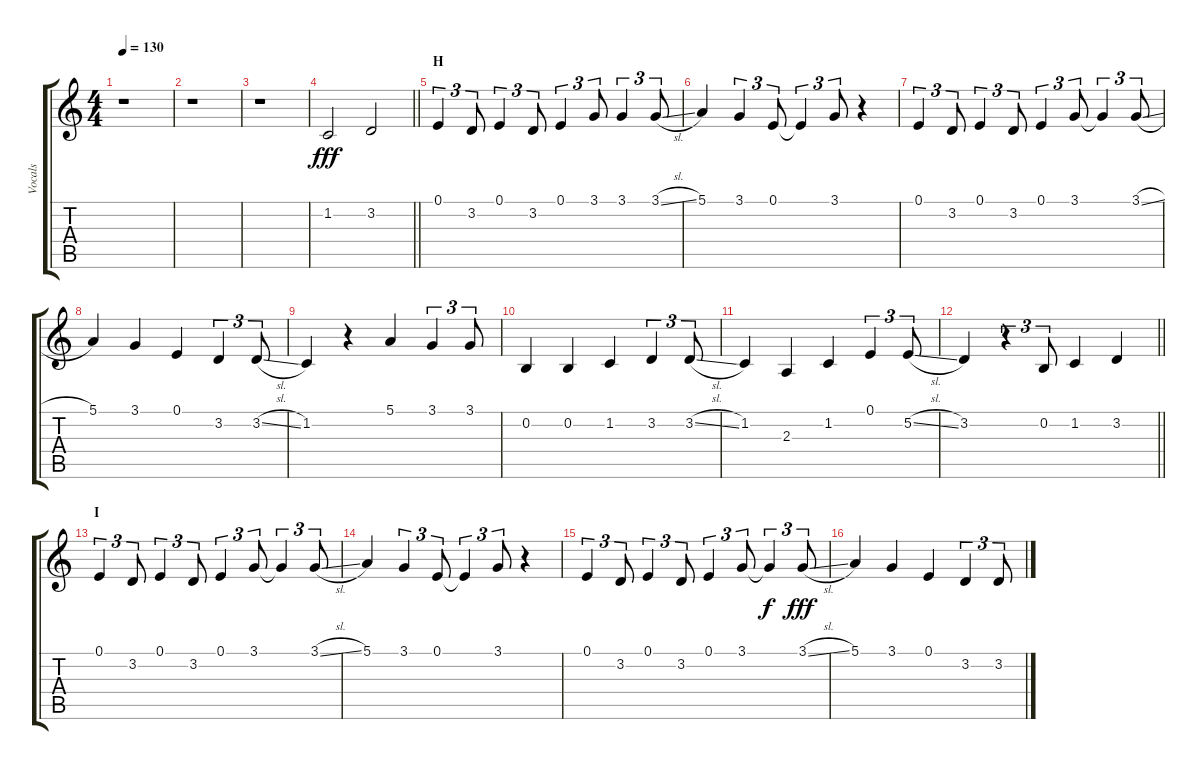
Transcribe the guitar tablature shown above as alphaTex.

\track ("Vocals" "Vocals") {instrument voiceoohs}
\staff {score tabs}
\tuning (E4 B3 G3 D3 A2 E2) {hide}
\ts (4 4)
\tempo 130
\clef g2
\ks c
r.1{dy fff} |
r.1 |
r.1 |
\barLineRight lightlight
1.2.2 3.2.2 |
\section ("" "H")
0.1.4{tu (3 2)} 3.2.8{tu (3 2)} 0.1.4{tu (3 2)} 3.2.8{tu (3 2)} 0.1.4{tu (3 2)} 3.1.8{tu (3 2)} 3.1.4{tu (3 2)} 3.1{sl}.8{tu (3 2)} |
5.1.4 3.1.4{tu (3 2)} 0.1.8{tu (3 2)} 0.1{t}.4{tu (3 2)} 3.1.8{tu (3 2)} r.4 |
0.1.4{tu (3 2)} 3.2.8{tu (3 2)} 0.1.4{tu (3 2)} 3.2.8{tu (3 2)} 0.1.4{tu (3 2)} 3.1.8{tu (3 2)} 3.1{t}.4{tu (3 2)} 3.1{sl}.8{tu (3 2)} |
5.1.4 3.1.4 0.1.4 3.2.4{tu (3 2)} 3.2{sl}.8{tu (3 2)} |
1.2.4 r.4 5.1.4 3.1.4{tu (3 2)} 3.1.8{tu (3 2)} |
0.2.4 0.2.4 1.2.4 3.2.4{tu (3 2)} 3.2{sl}.8{tu (3 2)} |
1.2.4 2.3.4 1.2.4 0.1.4{tu (3 2)} 5.2{sl}.8{tu (3 2)} |
\barLineRight lightlight
3.2.4 r.4{tu (3 2)} 0.2.8{tu (3 2)} 1.2.4 3.2.4 |
\section ("" "I")
0.1.4{tu (3 2)} 3.2.8{tu (3 2)} 0.1.4{tu (3 2)} 3.2.8{tu (3 2)} 0.1.4{tu (3 2)} 3.1.8{tu (3 2)} 3.1{t}.4{tu (3 2)} 3.1{sl}.8{tu (3 2)} |
5.1.4 3.1.4{tu (3 2)} 0.1.8{tu (3 2)} 0.1{t}.4{tu (3 2)} 3.1.8{tu (3 2)} r.4 |
0.1.4{tu (3 2)} 3.2.8{tu (3 2)} 0.1.4{tu (3 2)} 3.2.8{tu (3 2)} 0.1.4{tu (3 2)} 3.1.8{tu (3 2)} 3.1{t}.4{tu (3 2) dy f} 3.1{sl}.8{tu (3 2) dy fff} |
5.1.4 3.1.4 0.1.4 3.2.4{tu (3 2)} 3.2{sl}.8{tu (3 2)}
